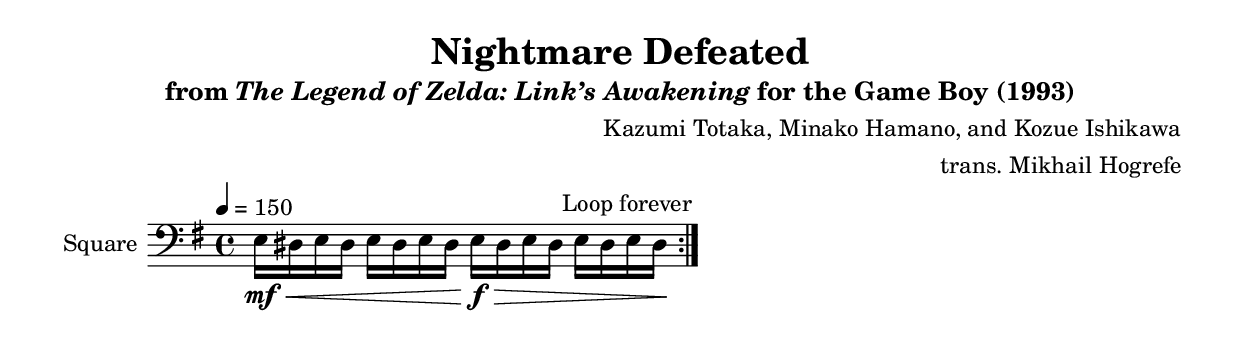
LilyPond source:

\version "2.24.3"

\book {
    \header {
        title = "Nightmare Defeated"
        subtitle = \markup { "from" {\italic "The Legend of Zelda: Link’s Awakening"} "for the Game Boy (1993)" }
        composer = "Kazumi Totaka, Minako Hamano, and Kozue Ishikawa"
        arranger = "trans. Mikhail Hogrefe"
    }

    \score {
        {
            \new Staff \relative c {
                \set Staff.instrumentName = "Square"
                \set Staff.shortInstrumentName = "S."
                    \repeat volta 2 {
\tempo 4 = 150
\key e \minor
\clef bass
e16\mf\< dis e dis e dis e dis e\f\> dis e dis e dis e dis\! |
                    }
\once \override Score.RehearsalMark.self-alignment-X = #RIGHT
\mark \markup { \fontsize #-2 "Loop forever" }
            }
        }
        \layout {
            \context {
                \Staff
                \RemoveEmptyStaves
            }
            \context {
                \DrumStaff
                \RemoveEmptyStaves
            }
        }
    }
}
